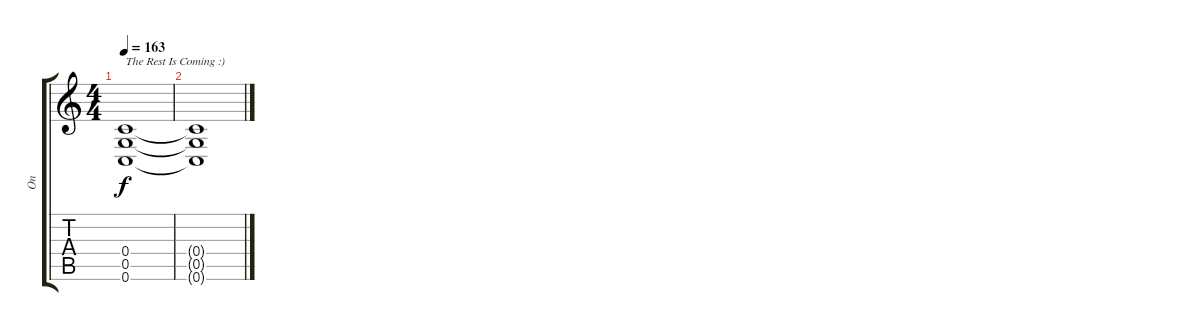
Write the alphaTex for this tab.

\track ("On" "On") {instrument distortionguitar}
\staff {score tabs}
\tuning (D4 A3 F3 C3 G2 C2) {hide}
\ts (4 4)
\tempo 163
\clef g2
\ks c
(0.4 0.5 0.6).1{txt "The Rest Is Coming :)" dy f} |
(0.4{t} 0.5{t} 0.6{t}).1
